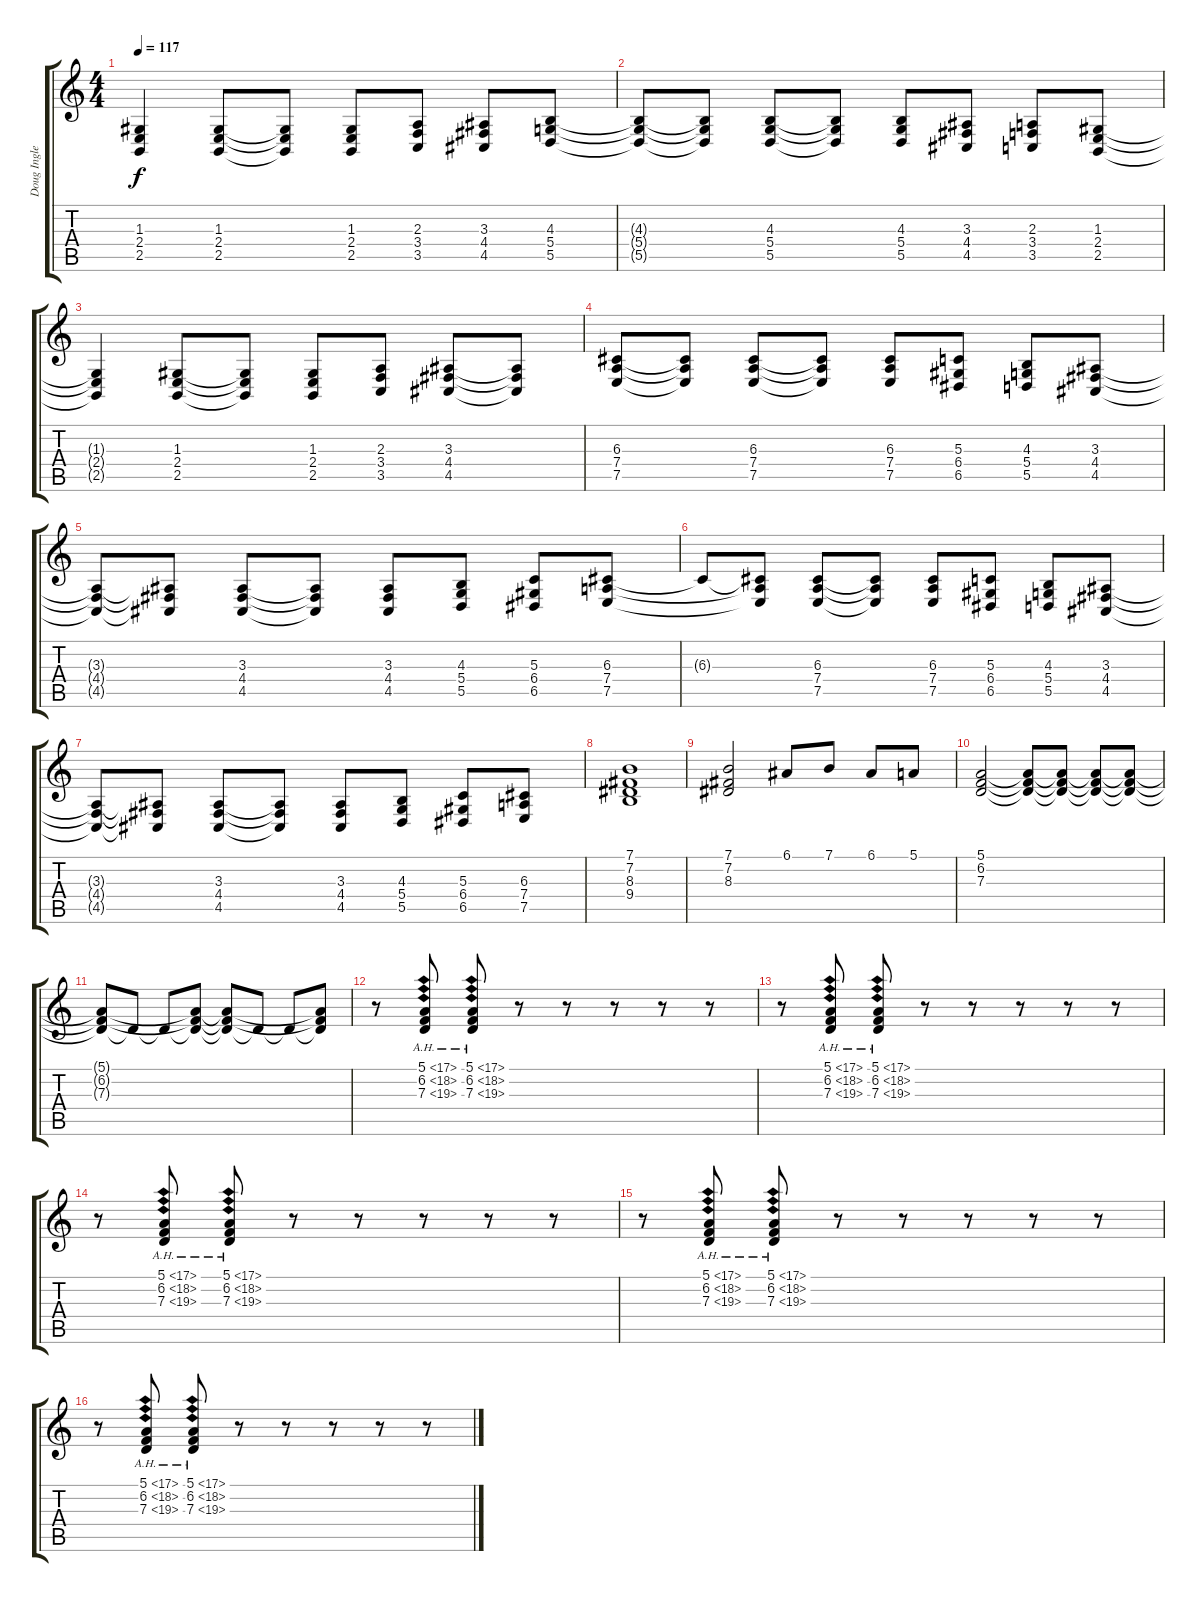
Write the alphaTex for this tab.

\track ("Doug Ingle" "Doug Ingle") {instrument churchorgan}
\staff {score tabs}
\tuning (E4 B3 G3 D3 A2 E2) {hide}
\ts (4 4)
\tempo 117
\clef g2
\ks c
(1.3{t} 2.4{t} 2.5{t}).4{dy f} (1.3 2.4 2.5).8 (1.3{t} 2.4{t} 2.5{t}).8 (1.3 2.4 2.5).8 (2.3 3.4 3.5).8 (3.3 4.4 4.5).8 (4.3 5.4 5.5).8 |
(4.3{t} 5.4{t} 5.5{t}).8 (4.3{t} 5.4{t} 5.5{t}).8 (4.3 5.4 5.5).8 (4.3{t} 5.4{t} 5.5{t}).8 (4.3 5.4 5.5).8 (3.3 4.4 4.5).8 (2.3 3.4 3.5).8 (1.3 2.4 2.5).8 |
(1.3{t} 2.4{t} 2.5{t}).4 (1.3 2.4 2.5).8 (1.3{t} 2.4{t} 2.5{t}).8 (1.3 2.4 2.5).8 (2.3 3.4 3.5).8 (3.3 4.4 4.5).8 (3.3{t} 4.4{t} 4.5{t}).8 |
(6.3 7.4 7.5).8 (6.3{t} 7.4{t} 7.5{t}).8 (6.3 7.4 7.5).8 (6.3{t} 7.4{t} 7.5{t}).8 (6.3 7.4 7.5).8 (5.3 6.4 6.5).8 (4.3 5.4 5.5).8 (3.3 4.4 4.5).8 |
(3.3{t} 4.4{t} 4.5{t}).8 (3.3{t} 4.4{t} 4.5{t}).8 (3.3 4.4 4.5).8 (3.3{t} 4.4{t} 4.5{t}).8 (3.3 4.4 4.5).8 (4.3 5.4 5.5).8 (5.3 6.4 6.5).8 (6.3 7.4 7.5).8 |
6.3{t}.8 (6.3{t} 7.4{t} 7.5{t}).8 (6.3 7.4 7.5).8 (6.3{t} 7.4{t} 7.5{t}).8 (6.3 7.4 7.5).8 (5.3 6.4 6.5).8 (4.3 5.4 5.5).8 (3.3 4.4 4.5).8 |
(3.3{t} 4.4{t} 4.5{t}).8 (3.3{t} 4.4{t} 4.5{t}).8 (3.3 4.4 4.5).8 (3.3{t} 4.4{t} 4.5{t}).8 (3.3 4.4 4.5).8 (4.3 5.4 5.5).8 (5.3 6.4 6.5).8 (6.3 7.4 7.5).8 |
(7.1 7.2 8.3 9.4).1 |
(7.1 7.2 8.3).2 6.1.8 7.1.8 6.1.8 5.1.8 |
(5.1 6.2 7.3).2 (5.1{t} 6.2{t} 7.3{t}).8 (5.1{t} 6.2{t} 7.3{t}).8 (5.1{t} 6.2{t} 7.3{t}).8 (5.1{t} 6.2{t} 7.3{t}).8 |
(5.1{t} 6.2{t} 7.3{t}).8 7.3{t}.8 7.3{t}.8 (5.1{t} 6.2{t} 7.3{t}).8 (5.1{t} 6.2{t} 7.3{t}).8 7.3{t}.8 7.3{t}.8 (5.1{t} 6.2{t} 7.3{t}).8 |
r.8 (5.1{ah 12} 6.2{ah 12} 7.3{ah 12}).8 (5.1{ah 12} 6.2{ah 12} 7.3{ah 12}).8 r.8 r.8 r.8 r.8 r.8 |
r.8 (5.1{ah 12} 6.2{ah 12} 7.3{ah 12}).8 (5.1{ah 12} 6.2{ah 12} 7.3{ah 12}).8 r.8 r.8 r.8 r.8 r.8 |
r.8 (5.1{ah 12} 6.2{ah 12} 7.3{ah 12}).8 (5.1{ah 12} 6.2{ah 12} 7.3{ah 12}).8 r.8 r.8 r.8 r.8 r.8 |
r.8 (5.1{ah 12} 6.2{ah 12} 7.3{ah 12}).8 (5.1{ah 12} 6.2{ah 12} 7.3{ah 12}).8 r.8 r.8 r.8 r.8 r.8 |
r.8 (5.1{ah 12} 6.2{ah 12} 7.3{ah 12}).8 (5.1{ah 12} 6.2{ah 12} 7.3{ah 12}).8 r.8 r.8 r.8 r.8 r.8
